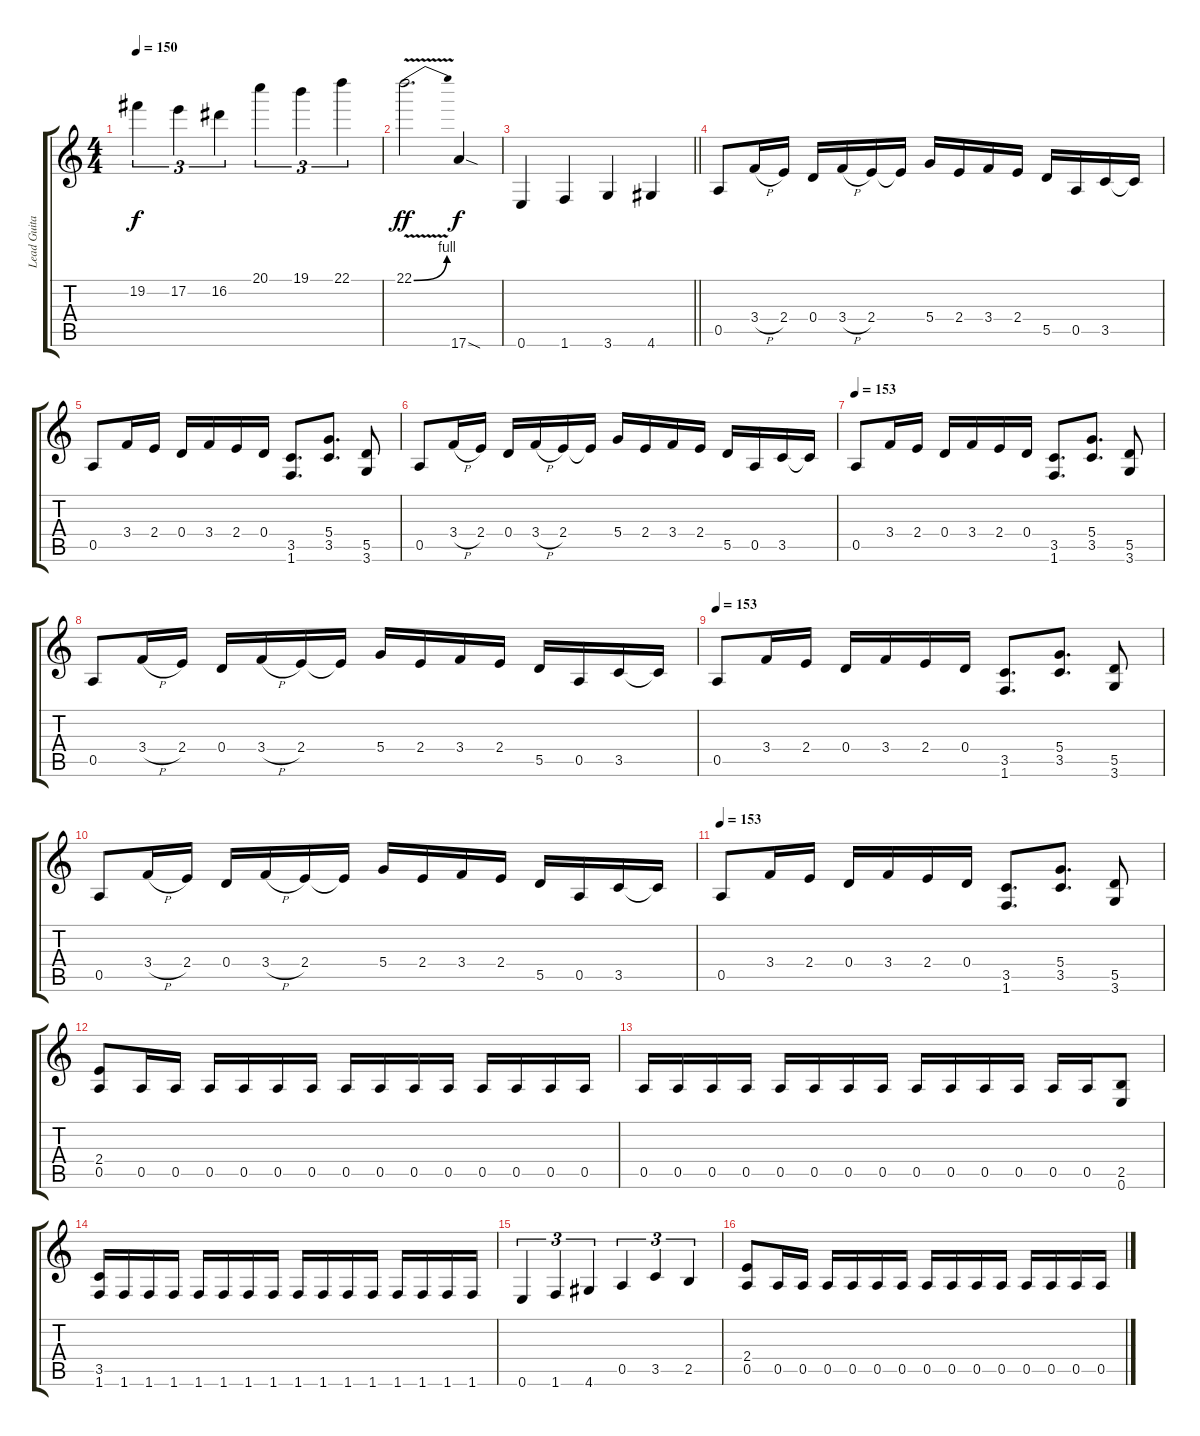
\track ("" "Lead Guita") {instrument distortionguitar}
\staff {score tabs}
\tuning (E4 B3 G3 D3 A2 E2) {hide}
\ts (4 4)
\tempo 150
\clef g2
\ks c
19.2.4{tu (3 2) dy f} 17.2.4{tu (3 2)} 16.2.4{tu (3 2)} 20.1.4{tu (3 2)} 19.1.4{tu (3 2)} 22.1.4{tu (3 2)} |
22.1{be (bend 0 0 60 4) v}.2{d dy ff} 17.6{sod}.4{dy f} |
\barLineRight lightlight
0.6.4{volume 14 balance 1} 1.6.4 3.6.4 4.6.4 |
\section ("" "")
0.5.8 3.4{h}.16 2.4.16 0.4.16 3.4{h}.16 2.4.16 2.4{t}.16 5.4.16 2.4.16 3.4.16 2.4.16 5.5.16 0.5.16 3.5.16 3.5{t}.16 |
0.5.8 3.4.16 2.4.16 0.4.16 3.4.16 2.4.16 0.4.16 (3.5 1.6).8{d} (5.4 3.5).8{d} (5.5 3.6).8 |
0.5.8 3.4{h}.16 2.4.16 0.4.16 3.4{h}.16 2.4.16 2.4{t}.16 5.4.16 2.4.16 3.4.16 2.4.16 5.5.16 0.5.16 3.5.16 3.5{t}.16 |
\tempo 153
0.5.8 3.4.16 2.4.16 0.4.16 3.4.16 2.4.16 0.4.16 (3.5 1.6).8{d} (5.4 3.5).8{d} (5.5 3.6).8 |
0.5.8 3.4{h}.16 2.4.16 0.4.16 3.4{h}.16 2.4.16 2.4{t}.16 5.4.16 2.4.16 3.4.16 2.4.16 5.5.16 0.5.16 3.5.16 3.5{t}.16 |
\tempo 153
0.5.8 3.4.16 2.4.16 0.4.16 3.4.16 2.4.16 0.4.16 (3.5 1.6).8{d} (5.4 3.5).8{d} (5.5 3.6).8 |
0.5.8 3.4{h}.16 2.4.16 0.4.16 3.4{h}.16 2.4.16 2.4{t}.16 5.4.16 2.4.16 3.4.16 2.4.16 5.5.16 0.5.16 3.5.16 3.5{t}.16 |
\tempo 153
0.5.8 3.4.16 2.4.16 0.4.16 3.4.16 2.4.16 0.4.16 (3.5 1.6).8{d} (5.4 3.5).8{d} (5.5 3.6).8 |
(2.4 0.5).8 0.5.16 0.5.16 0.5.16 0.5.16 0.5.16 0.5.16 0.5.16 0.5.16 0.5.16 0.5.16 0.5.16 0.5.16 0.5.16 0.5.16 |
0.5.16 0.5.16 0.5.16 0.5.16 0.5.16 0.5.16 0.5.16 0.5.16 0.5.16 0.5.16 0.5.16 0.5.16 0.5.16 0.5.16 (2.5 0.6).8 |
(3.5 1.6).16 1.6.16 1.6.16 1.6.16 1.6.16 1.6.16 1.6.16 1.6.16 1.6.16 1.6.16 1.6.16 1.6.16 1.6.16 1.6.16 1.6.16 1.6.16 |
0.6.4{tu (3 2)} 1.6.4{tu (3 2)} 4.6.4{tu (3 2)} 0.5.4{tu (3 2)} 3.5.4{tu (3 2)} 2.5.4{tu (3 2)} |
(2.4 0.5).8 0.5.16 0.5.16 0.5.16 0.5.16 0.5.16 0.5.16 0.5.16 0.5.16 0.5.16 0.5.16 0.5.16 0.5.16 0.5.16 0.5.16
